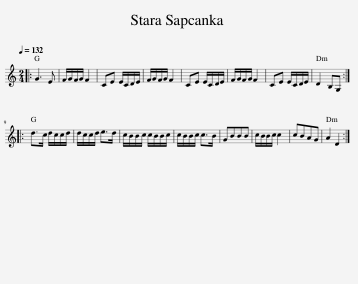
X:1
L:1/8
Q:1/4=132
M:2/4
I:linebreak $
K:C
V:1 treble
V:1
|: G3 E | F/G/F/G/ F2 | CE E/C/D/E/ | F/G/F/G/ F2 | CE E/C/D/E/ | %5
 F/G/F/G/ F2 | CE E/C/D/E/ | D2 B,G, ::$ d>c d/c/c/d/ | d/c/c/d/ e>d | %10
 c/B/B/c/ c/B/B/c/ | c/B/B/c/ c>B | GBBB | c/B/B/c/ c2 | cBAG | %15
 A2 D2 :| %16
